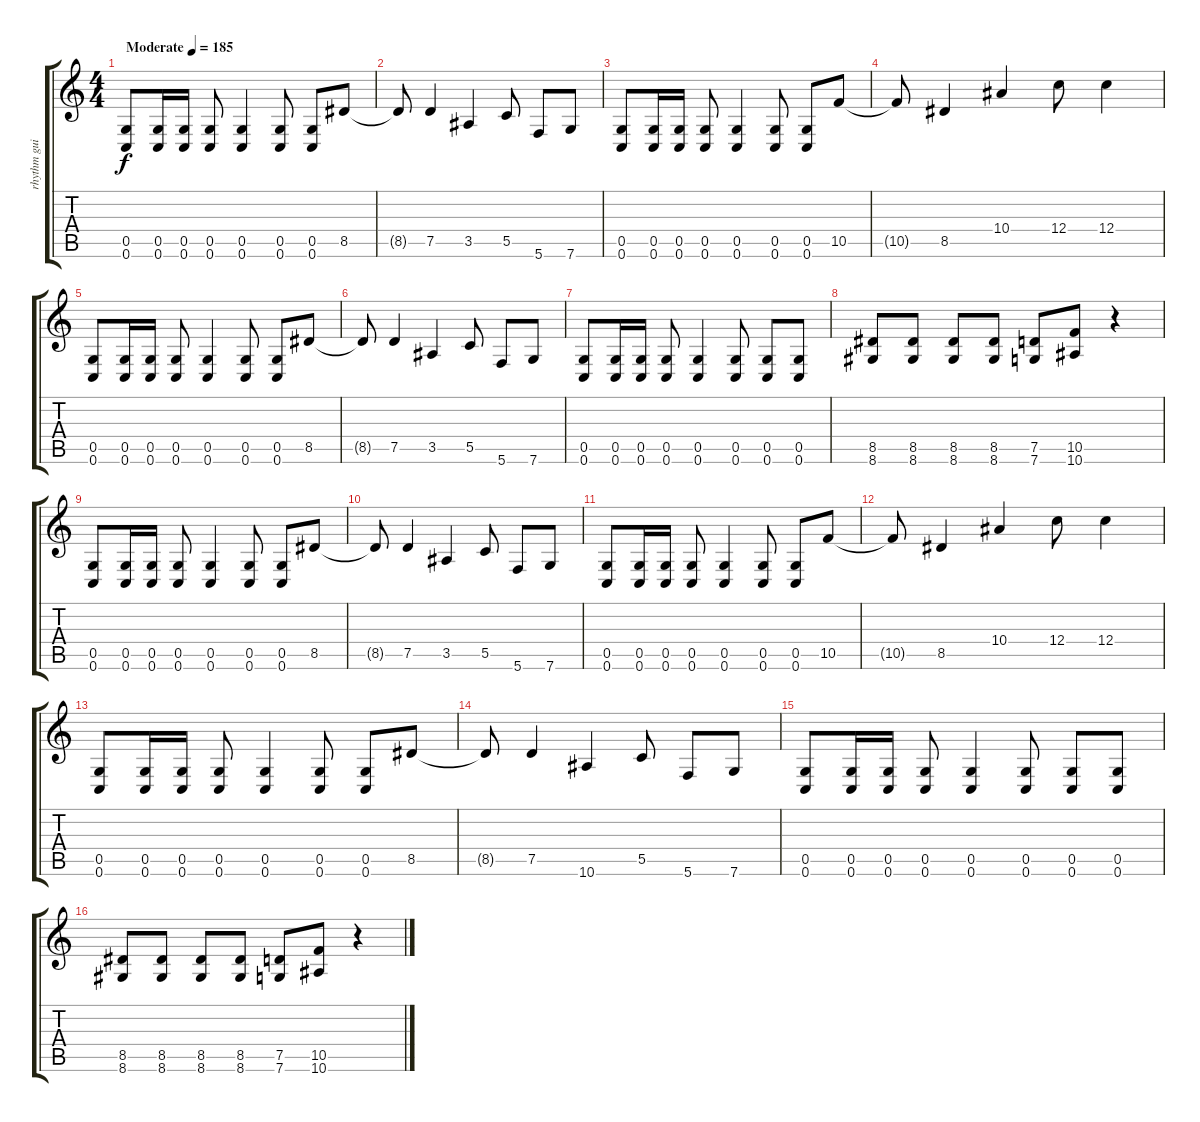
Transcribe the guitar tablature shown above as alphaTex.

\track ("rhythm guitar" "rhythm gui") {instrument distortionguitar}
\staff {score tabs}
\tuning (D4 A3 F3 C3 G2 C2) {hide}
\ts (4 4)
\tempo (185 "Moderate")
\clef g2
\ks c
(0.5 0.6).8{dy f instrument distortionguitar} (0.5 0.6).16 (0.5 0.6).16 (0.5 0.6).8 (0.5 0.6).4 (0.5 0.6).8 (0.5 0.6).8 8.5.8 |
8.5{t}.8 7.5.4 3.5.4 5.5.8 5.6.8 7.6.8 |
(0.5 0.6).8 (0.5 0.6).16 (0.5 0.6).16 (0.5 0.6).8 (0.5 0.6).4 (0.5 0.6).8 (0.5 0.6).8 10.5.8 |
10.5{t}.8 8.5.4 10.4.4 12.4.8 12.4.4 |
(0.5 0.6).8 (0.5 0.6).16 (0.5 0.6).16 (0.5 0.6).8 (0.5 0.6).4 (0.5 0.6).8 (0.5 0.6).8 8.5.8 |
8.5{t}.8 7.5.4 3.5.4 5.5.8 5.6.8 7.6.8 |
(0.5 0.6).8 (0.5 0.6).16 (0.5 0.6).16 (0.5 0.6).8 (0.5 0.6).4 (0.5 0.6).8 (0.5 0.6).8 (0.5 0.6).8 |
(8.5 8.6).8 (8.5 8.6).8 (8.5 8.6).8 (8.5 8.6).8 (7.5 7.6).8 (10.5 10.6).8 r.4 |
(0.5 0.6).8 (0.5 0.6).16 (0.5 0.6).16 (0.5 0.6).8 (0.5 0.6).4 (0.5 0.6).8 (0.5 0.6).8 8.5.8 |
8.5{t}.8 7.5.4 3.5.4 5.5.8 5.6.8 7.6.8 |
(0.5 0.6).8 (0.5 0.6).16 (0.5 0.6).16 (0.5 0.6).8 (0.5 0.6).4 (0.5 0.6).8 (0.5 0.6).8 10.5.8 |
10.5{t}.8 8.5.4 10.4.4 12.4.8 12.4.4 |
(0.5 0.6).8 (0.5 0.6).16 (0.5 0.6).16 (0.5 0.6).8 (0.5 0.6).4 (0.5 0.6).8 (0.5 0.6).8 8.5.8 |
8.5{t}.8 7.5.4 10.6.4 5.5.8 5.6.8 7.6.8 |
(0.5 0.6).8 (0.5 0.6).16 (0.5 0.6).16 (0.5 0.6).8 (0.5 0.6).4 (0.5 0.6).8 (0.5 0.6).8 (0.5 0.6).8 |
(8.5 8.6).8 (8.5 8.6).8 (8.5 8.6).8 (8.5 8.6).8 (7.5 7.6).8 (10.5 10.6).8 r.4
